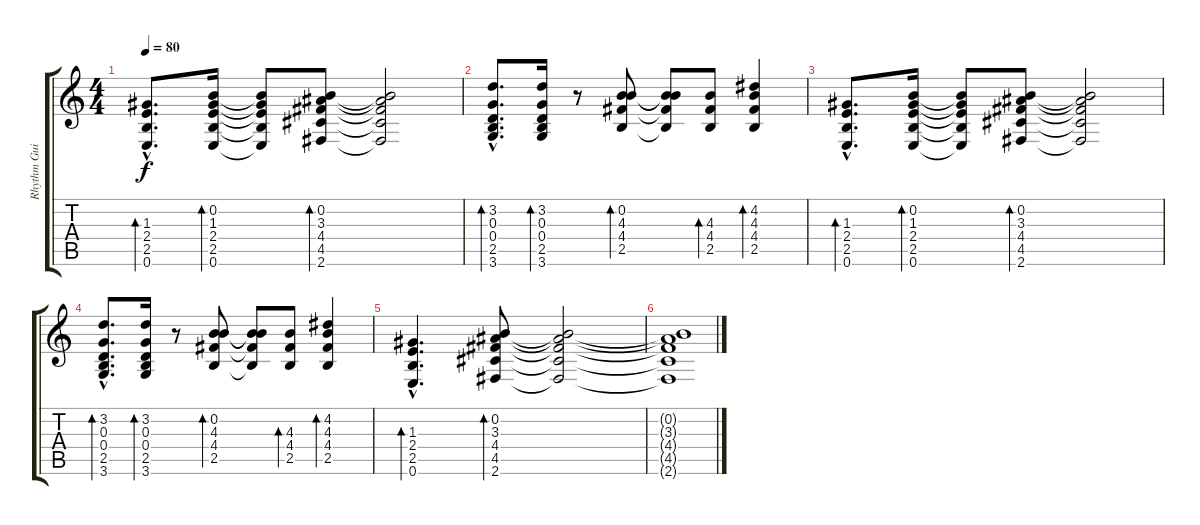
\track ("Rhythm Guitar" "Rhythm Gui") {instrument electricguitarclean}
\staff {score tabs}
\tuning (E4 B3 G3 D3 A2 E2) {hide}
\ts (4 4)
\tempo 80
\clef g2
\ks c
(1.3{hac} 2.4{hac} 2.5{hac} 0.6{hac}).8{d bd 60 dy f} (0.2 1.3 2.4 2.5 0.6).16{bd 60} (0.2{t} 1.3{t} 2.4{t} 2.5{t} 0.6{t}).8 (0.2 3.3 4.4 4.5 2.6).8{bd 60} (0.2{t} 3.3{t} 4.4{t} 4.5{t} 2.6{t}).2 |
(3.2{hac} 0.3{hac} 0.4{hac} 2.5{hac} 3.6{hac}).8{d bd 30} (3.2 0.3 0.4 2.5 3.6).16{bd 30} r.8 (0.2 4.3 4.4 2.5).8{bd 30} (0.2{t} 4.3{t} 4.4{t} 2.5{t}).8 (4.3 4.4 2.5).8{bd 30} (4.2 4.3 4.4 2.5).4{bd 30} |
(1.3{hac} 2.4{hac} 2.5{hac} 0.6{hac}).8{d bd 60} (0.2 1.3 2.4 2.5 0.6).16{bd 60} (0.2{t} 1.3{t} 2.4{t} 2.5{t} 0.6{t}).8 (0.2 3.3 4.4 4.5 2.6).8{bd 60} (0.2{t} 3.3{t} 4.4{t} 4.5{t} 2.6{t}).2 |
(3.2{hac} 0.3{hac} 0.4{hac} 2.5{hac} 3.6{hac}).8{d bd 30} (3.2 0.3 0.4 2.5 3.6).16{bd 30} r.8 (0.2 4.3 4.4 2.5).8{bd 30} (0.2{t} 4.3{t} 4.4{t} 2.5{t}).8 (4.3 4.4 2.5).8{bd 30} (4.2 4.3 4.4 2.5).4{bd 30} |
(1.3{hac} 2.4{hac} 2.5{hac} 0.6{hac}).4{d bd 60} (0.2 3.3 4.4 4.5 2.6).8{bd 60} (0.2{t} 3.3{t} 4.4{t} 4.5{t} 2.6{t}).2 |
(0.2{t} 3.3{t} 4.4{t} 4.5{t} 2.6{t}).1
